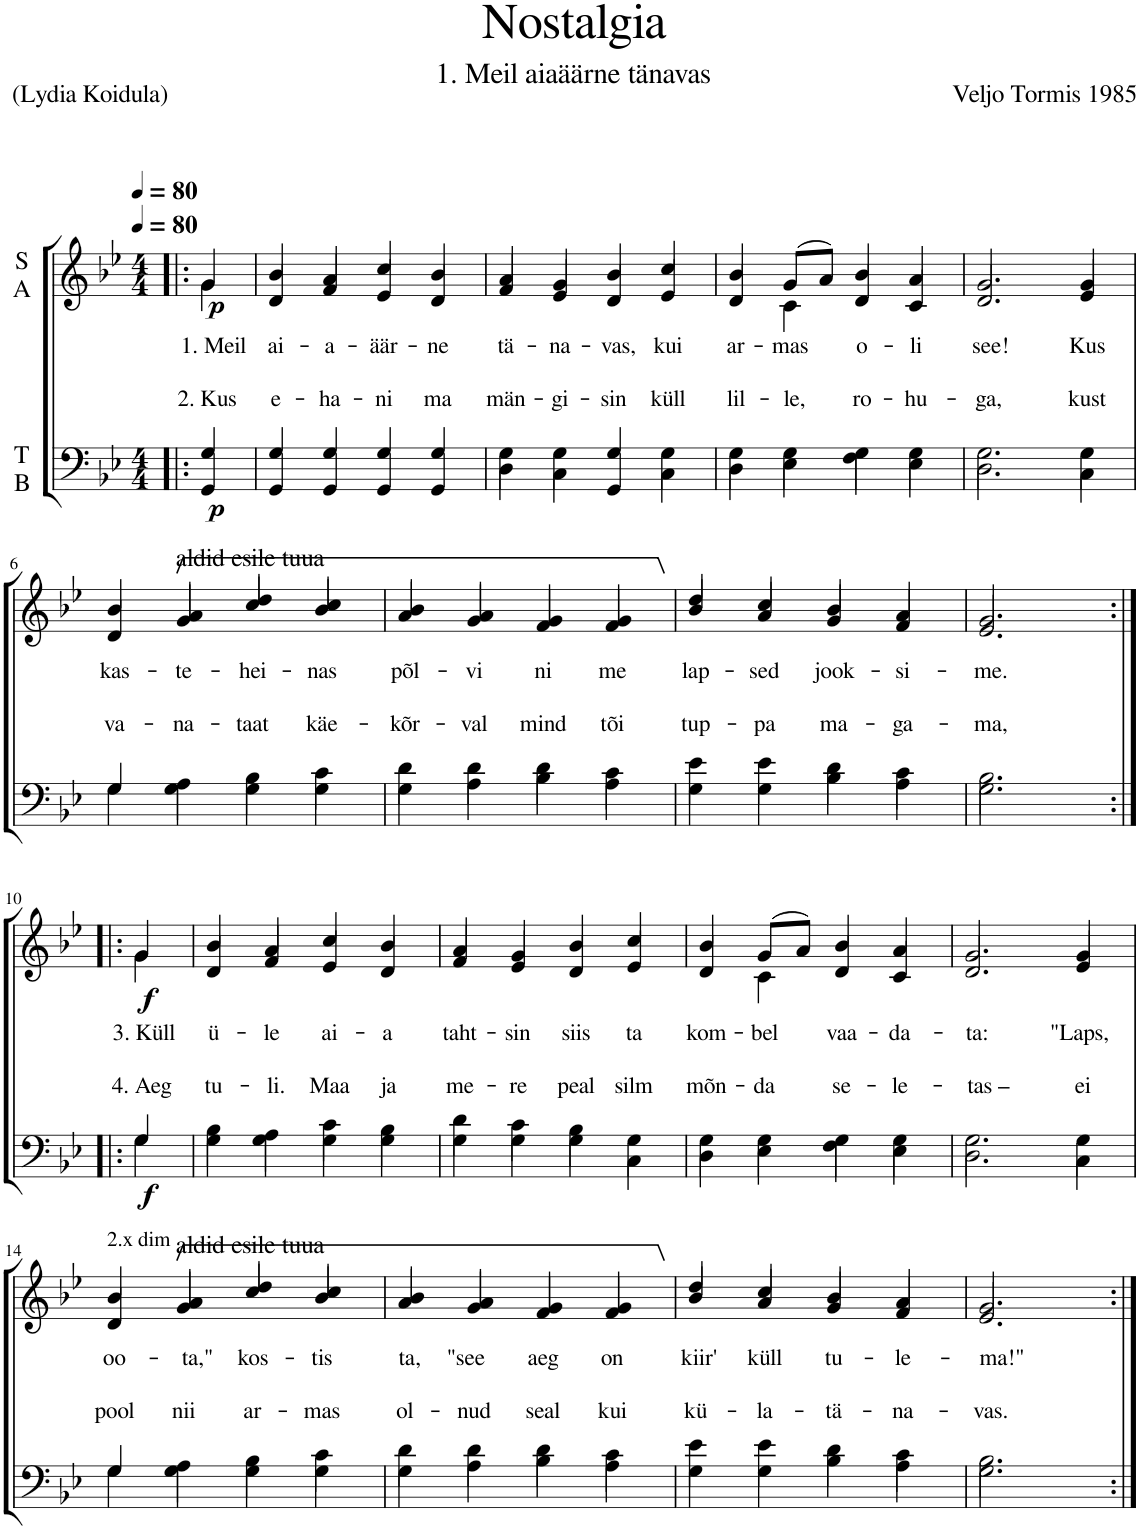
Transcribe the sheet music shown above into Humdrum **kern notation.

**kern	**dynam	**kern	**text	**text	**dynam
*part2	*part2	*part1	*part1	*part1	*part1
*staff2	*staff2	*staff1	*staff1	*staff1	*staff1
*I"T B	*	*I"S A	*	*	*
*clefF4	*	*clefG2	*	*	*
*k[b-e-]	*	*k[b-e-]	*	*	*
*M4/4	*	*M4/4	*	*	*
*MM80	*	*MM80	*	*	*
=1!|:	=1!|:	=1!|:	=1!|:	=1!|:	=1!|:
*^	*	*	*	*	*
!	!	!LO:DY:b	!	!LO:LY:b	!LO:LY:b	!LO:DY:b
*	*	*	*^	*	*	*
4G/	4GG/	p	4g/	4g\	1. Meil	2. Kus	p
=2	=2	=2	=2	=2	=2	=2	=2
!	!	!	!	!	!LO:LY:b	!LO:LY:b	!
4G/	4GG/	.	4b-/	4d/	ai-	e-	.
!	!	!	!	!	!LO:LY:b	!LO:LY:b	!
4G/	4GG/	.	4a/	4f/	-a-	-ha-	.
!	!	!	!	!	!LO:LY:b	!LO:LY:b	!
4G/	4GG/	.	4cc/	4e-/	-äär-	-ni	.
!	!	!	!	!	!LO:LY:b	!LO:LY:b	!
4G/	4GG/	.	4b-/	4d/	-ne	ma	.
=3	=3	=3	=3	=3	=3	=3	=3
!	!	!	!	!	!LO:LY:b	!LO:LY:b	!
4G\	4D\	.	4a/	4f/	tä-	män-	.
!	!	!	!	!	!LO:LY:b	!LO:LY:b	!
4G\	4C\	.	4g/	4e-/	-na-	-gi-	.
!	!	!	!	!	!LO:LY:b	!LO:LY:b	!
4G/	4GG/	.	4b-/	4d/	-vas,	-sin	.
!	!	!	!	!	!LO:LY:b	!LO:LY:b	!
4G\	4C\	.	4cc/	4e-/	kui	küll	.
=4	=4	=4	=4	=4	=4	=4	=4
!	!	!	!	!	!LO:LY:b	!LO:LY:b	!
4G\	4D\	.	4b-/	4d/	ar-	lil-	.
!	!	!	!	!	!LO:LY:b	!LO:LY:b	!
4G\	4E-\	.	(8g/L	4c\	-mas	-le,	.
.	.	.	8a/J)	.	.	.	.
!	!	!	!	!	!LO:LY:b	!LO:LY:b	!
4G\	4F\	.	4b-/	4d/	o-	ro-	.
!	!	!	!	!	!LO:LY:b	!LO:LY:b	!
4G\	4E-\	.	4a/	4c/	-li	-hu-	.
=5	=5	=5	=5	=5	=5	=5	=5
!	!	!	!	!	!LO:LY:b	!LO:LY:b	!
2.G\	2.D\	.	2.g/	2.d/	see!	-ga,	.
!	!	!	!	!	!LO:LY:b	!LO:LY:b	!
4G\	4C\	.	4g/	4e-/	Kus	kust	.
!!LO:LB:g=z	!!
=6	=6	=6	=6	=6	=6	=6	=6
!	!	!	!	!	!LO:LY:b	!LO:LY:b	!
4G/	4G\	.	4b-/	4d/	kas-	va-	.
!	!	!	!LO:TX:a:t=aldid esile tuua	!	!	!	!
!	!	!	!	!	!LO:LY:b	!LO:LY:b	!
4A\	4G\	.	4a/	4g/	-te-	-na-	.
!	!	!	!	!	!LO:LY:b	!LO:LY:b	!
4B-\	4G\	.	4dd/	4cc/	-hei-	-taat	.
!	!	!	!	!	!LO:LY:b	!LO:LY:b	!
4c\	4G\	.	4cc/	4b-/	-nas	käe-	.
=7	=7	=7	=7	=7	=7	=7	=7
!	!	!	!	!	!LO:LY:b	!LO:LY:b	!
4d\	4G\	.	4b-/	4a/	põl-	-kõr-	.
!	!	!	!	!	!LO:LY:b	!LO:LY:b	!
4d\	4A\	.	4a/	4g/	-vi	-val	.
!	!	!	!	!	!LO:LY:b	!LO:LY:b	!
4d\	4B-\	.	4g/	4f/	ni	mind	.
!	!	!	!	!	!LO:LY:b	!LO:LY:b	!
4c\	4A\	.	4g/	4f/	me	tõi	.
=8	=8	=8	=8	=8	=8	=8	=8
!	!	!	!	!	!LO:LY:b	!LO:LY:b	!
4e-\	4G\	.	4dd/	4b-/	lap-	tup-	.
!	!	!	!	!	!LO:LY:b	!LO:LY:b	!
4e-\	4G\	.	4cc/	4a/	-sed	-pa	.
!	!	!	!	!	!LO:LY:b	!LO:LY:b	!
4d\	4B-\	.	4b-/	4g/	jook-	ma-	.
!	!	!	!	!	!LO:LY:b	!LO:LY:b	!
4c\	4A\	.	4a/	4f/	-si-	-ga-	.
=9	=9	=9	=9	=9	=9	=9	=9
!	!	!	!	!	!LO:LY:b	!LO:LY:b	!
2.B-\	2.G\	.	2.g/	2.e-/	-me.	-ma,	.
!!LO:LB:g=z	!!
=10:|!|:	=10:|!|:	=10:|!|:	=10:|!|:	=10:|!|:	=10:|!|:	=10:|!|:	=10:|!|:
!	!	!LO:DY:b	!	!	!LO:LY:b	!LO:LY:b	!LO:DY:b
4G/	4G\	f	4g/	4g\	3. Küll	4. Aeg	f
=11	=11	=11	=11	=11	=11	=11	=11
!	!	!	!	!	!LO:LY:b	!LO:LY:b	!
4B-\	4G\	.	4b-/	4d/	ü-	tu-	.
!	!	!	!	!	!LO:LY:b	!LO:LY:b	!
4A\	4G\	.	4a/	4f/	-le	-li.	.
!	!	!	!	!	!LO:LY:b	!LO:LY:b	!
4c\	4G\	.	4cc/	4e-/	ai-	Maa	.
!	!	!	!	!	!LO:LY:b	!LO:LY:b	!
4B-\	4G\	.	4b-/	4d/	-a	ja	.
=12	=12	=12	=12	=12	=12	=12	=12
!	!	!	!	!	!LO:LY:b	!LO:LY:b	!
4d\	4G\	.	4a/	4f/	taht-	me-	.
!	!	!	!	!	!LO:LY:b	!LO:LY:b	!
4c\	4G\	.	4g/	4e-/	-sin	-re	.
!	!	!	!	!	!LO:LY:b	!LO:LY:b	!
4B-\	4G\	.	4b-/	4d/	siis	peal	.
!	!	!	!	!	!LO:LY:b	!LO:LY:b	!
4G\	4C\	.	4cc/	4e-/	ta	silm	.
=13	=13	=13	=13	=13	=13	=13	=13
!	!	!	!	!	!LO:LY:b	!LO:LY:b	!
4G\	4D\	.	4b-/	4d/	kom-	mõn-	.
!	!	!	!	!	!LO:LY:b	!LO:LY:b	!
4G\	4E-\	.	(8g/L	4c\	-bel	-da	.
.	.	.	8a/J)	.	.	.	.
!	!	!	!	!	!LO:LY:b	!LO:LY:b	!
4G\	4F\	.	4b-/	4d/	vaa-	se-	.
!	!	!	!	!	!LO:LY:b	!LO:LY:b	!
4G\	4E-\	.	4a/	4c/	-da-	-le-	.
=14	=14	=14	=14	=14	=14	=14	=14
!	!	!	!	!	!LO:LY:b	!LO:LY:b	!
2.G\	2.D\	.	2.g/	2.d/	-ta:	-tas –	.
!	!	!	!	!	!LO:LY:b	!LO:LY:b	!
4G\	4C\	.	4g/	4e-/	"Laps,	ei	.
!!LO:LB:g=z	!!
=14	=14	=14	=14	=14	=14	=14	=14
!	!	!	!LO:TX:a:t=2.x dim	!	!	!	!
!	!	!	!	!	!LO:LY:b	!LO:LY:b	!
4G/	4G\	.	4b-/	4d/	oo-	pool	.
!	!	!	!LO:TX:a:t=aldid esile tuua	!	!	!	!
!	!	!	!	!	!LO:LY:b	!LO:LY:b	!
4A\	4G\	.	4a/	4g/	-ta,"	nii	.
!	!	!	!	!	!LO:LY:b	!LO:LY:b	!
4B-\	4G\	.	4dd/	4cc/	kos-	ar-	.
!	!	!	!	!	!LO:LY:b	!LO:LY:b	!
4c\	4G\	.	4cc/	4b-/	-tis	-mas	.
=15	=15	=15	=15	=15	=15	=15	=15
!	!	!	!	!	!LO:LY:b	!LO:LY:b	!
4d\	4G\	.	4b-/	4a/	ta,	ol-	.
!	!	!	!	!	!LO:LY:b	!LO:LY:b	!
4d\	4A\	.	4a/	4g/	"see	-nud	.
!	!	!	!	!	!LO:LY:b	!LO:LY:b	!
4d\	4B-\	.	4g/	4f/	aeg	seal	.
!	!	!	!	!	!LO:LY:b	!LO:LY:b	!
4c\	4A\	.	4g/	4f/	on	kui	.
=16	=16	=16	=16	=16	=16	=16	=16
!	!	!	!	!	!LO:LY:b	!LO:LY:b	!
4e-\	4G\	.	4dd/	4b-/	kiir'	kü-	.
!	!	!	!	!	!LO:LY:b	!LO:LY:b	!
4e-\	4G\	.	4cc/	4a/	küll	-la-	.
!	!	!	!	!	!LO:LY:b	!LO:LY:b	!
4d\	4B-\	.	4b-/	4g/	tu-	-tä-	.
!	!	!	!	!	!LO:LY:b	!LO:LY:b	!
4c\	4A\	.	4a/	4f/	-le-	-na-	.
=17	=17	=17	=17	=17	=17	=17	=17
!	!	!	!	!	!LO:LY:b	!LO:LY:b	!
2.B-\	2.G\	.	2.g/	2.e-/	-ma!"	-vas.	.
*v	*v	*	*	*	*	*	*
*	*	*v	*v	*	*	*
=:|!	=:|!	=:|!	=:|!	=:|!	=:|!
*-	*-	*-	*-	*-	*-
